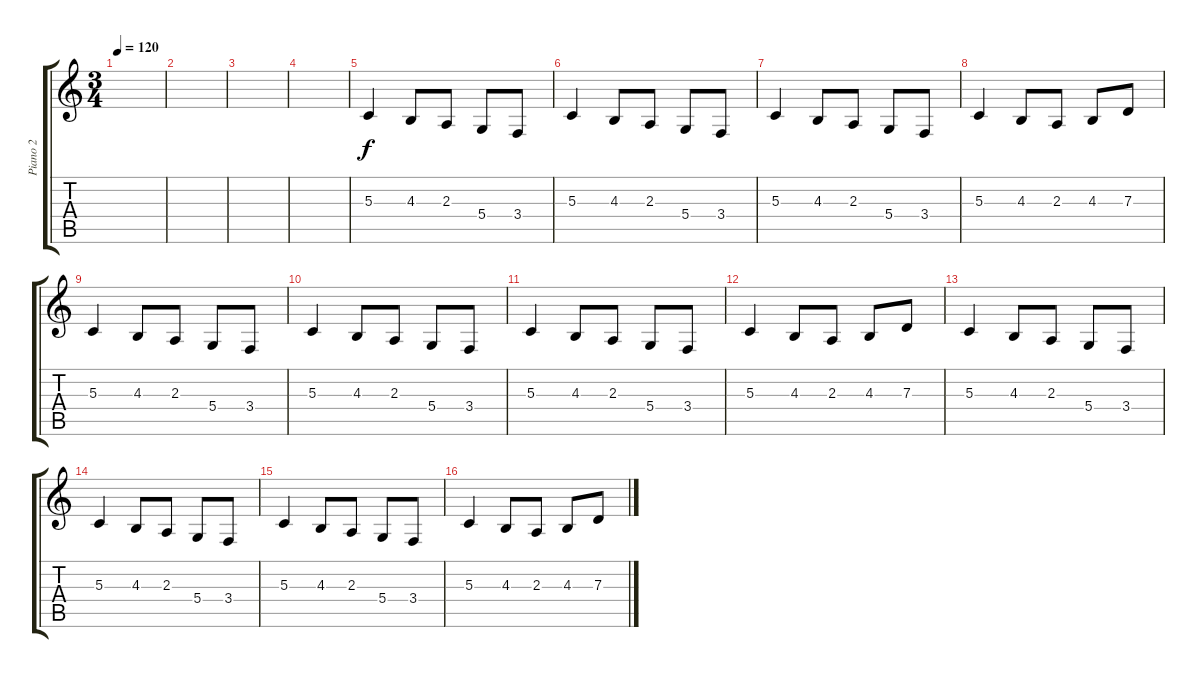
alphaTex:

\track ("Piano 2" "Piano 2") {instrument acousticgrandpiano}
\staff {score tabs}
\tuning (E4 B3 G3 D3 A2 E2) {hide}
\ts (3 4)
\tempo 120
\clef g2
\ks c
|
|
|
|
5.3.4 4.3.8 2.3.8 5.4.8 3.4.8 |
5.3.4 4.3.8 2.3.8 5.4.8 3.4.8 |
5.3.4 4.3.8 2.3.8 5.4.8 3.4.8 |
5.3.4 4.3.8 2.3.8 4.3.8 7.3.8 |
5.3.4 4.3.8 2.3.8 5.4.8 3.4.8 |
5.3.4 4.3.8 2.3.8 5.4.8 3.4.8 |
5.3.4 4.3.8 2.3.8 5.4.8 3.4.8 |
5.3.4 4.3.8 2.3.8 4.3.8 7.3.8 |
5.3.4 4.3.8 2.3.8 5.4.8 3.4.8 |
5.3.4 4.3.8 2.3.8 5.4.8 3.4.8 |
5.3.4 4.3.8 2.3.8 5.4.8 3.4.8 |
5.3.4 4.3.8 2.3.8 4.3.8 7.3.8
